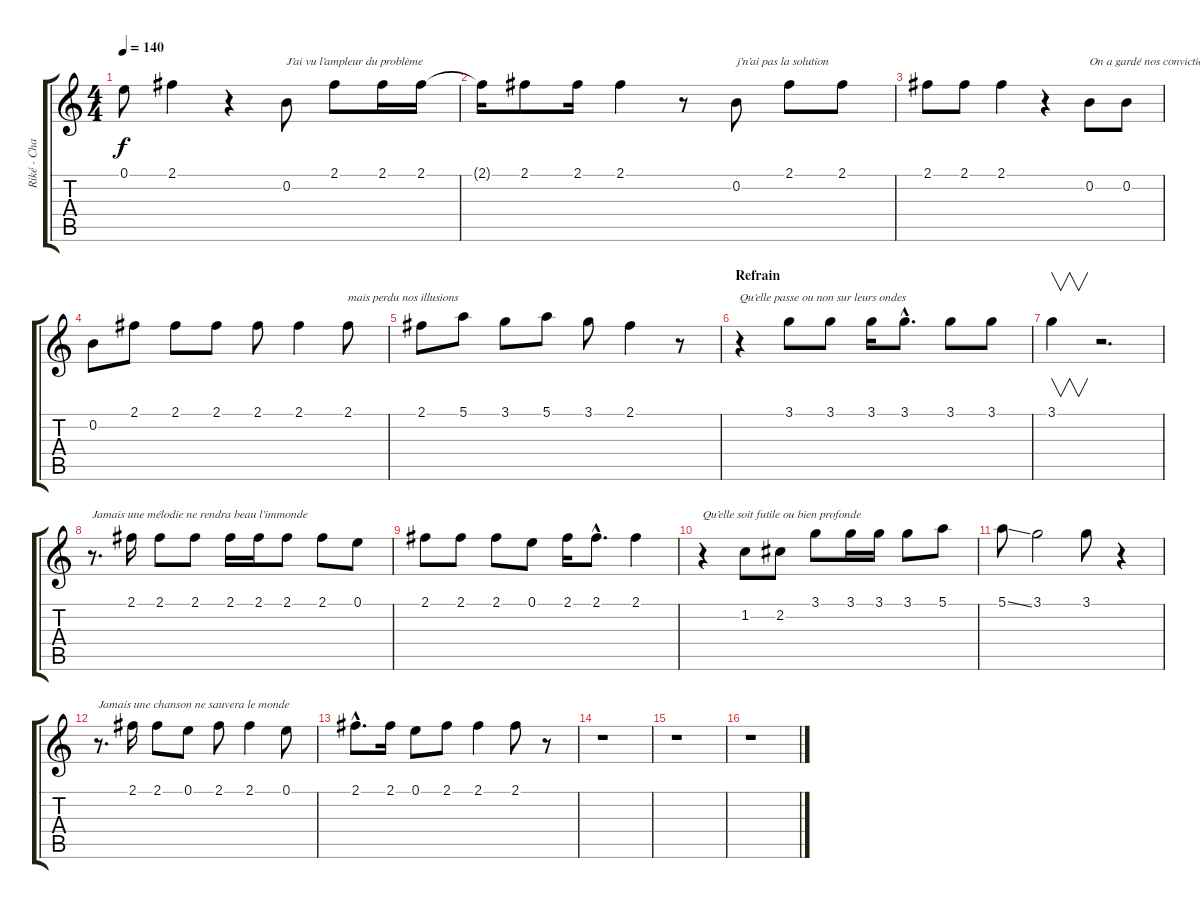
\track ("Riké - Chant" "Riké - Cha") {instrument electricguitarmuted}
\staff {score tabs}
\tuning (E4 B3 G3 D3 A2 E2) {hide}
\ts (4 4)
\tempo 140
\clef g2
\ks c
0.1.8{dy f} 2.1.4 r.4 0.2.8{txt "J’ai vu l’ampleur du problème "} 2.1.8 2.1.16 2.1.16 |
2.1{t}.16 2.1.8 2.1.16 2.1.4 r.8 0.2.8{txt "j’n’ai pas la solution"} 2.1.8 2.1.8 |
2.1.8 2.1.8 2.1.4 r.4 0.2.8{txt "On a gardé nos convictions "} 0.2.8 |
0.2.8 2.1.8 2.1.8 2.1.8 2.1.8 2.1.4 2.1.8{txt "mais perdu nos illusions"} |
2.1.8 5.1.8 3.1.8 5.1.8 3.1.8 2.1.4 r.8 |
\section ("" "Refrain")
r.4{txt "Qu’elle passe ou non sur leurs ondes "} 3.1.8 3.1.8 3.1.16 3.1{hac}.8{d} 3.1.8 3.1.8 |
3.1.4{v} r.2{d} |
r.8{d txt "Jamais une mélodie ne rendra beau l’immonde"} 2.1.16 2.1.8 2.1.8 2.1.16 2.1.16 2.1.8 2.1.8 0.1.8 |
2.1.8 2.1.8 2.1.8 0.1.8 2.1.16 2.1{hac}.8{d} 2.1.4 |
r.4{txt "Qu’elle soit futile ou bien profonde"} 1.2.8 2.2.8 3.1.8 3.1.16 3.1.16 3.1.8 5.1.8 |
5.1{ss}.8 3.1.2 3.1.8 r.4 |
r.8{d txt "Jamais une chanson ne sauvera le monde"} 2.1.16 2.1.8 0.1.8 2.1.8 2.1.4 0.1.8 |
2.1{hac}.8{d} 2.1.16 0.1.8 2.1.8 2.1.4 2.1.8 r.8 |
r.1 |
r.1 |
r.1
